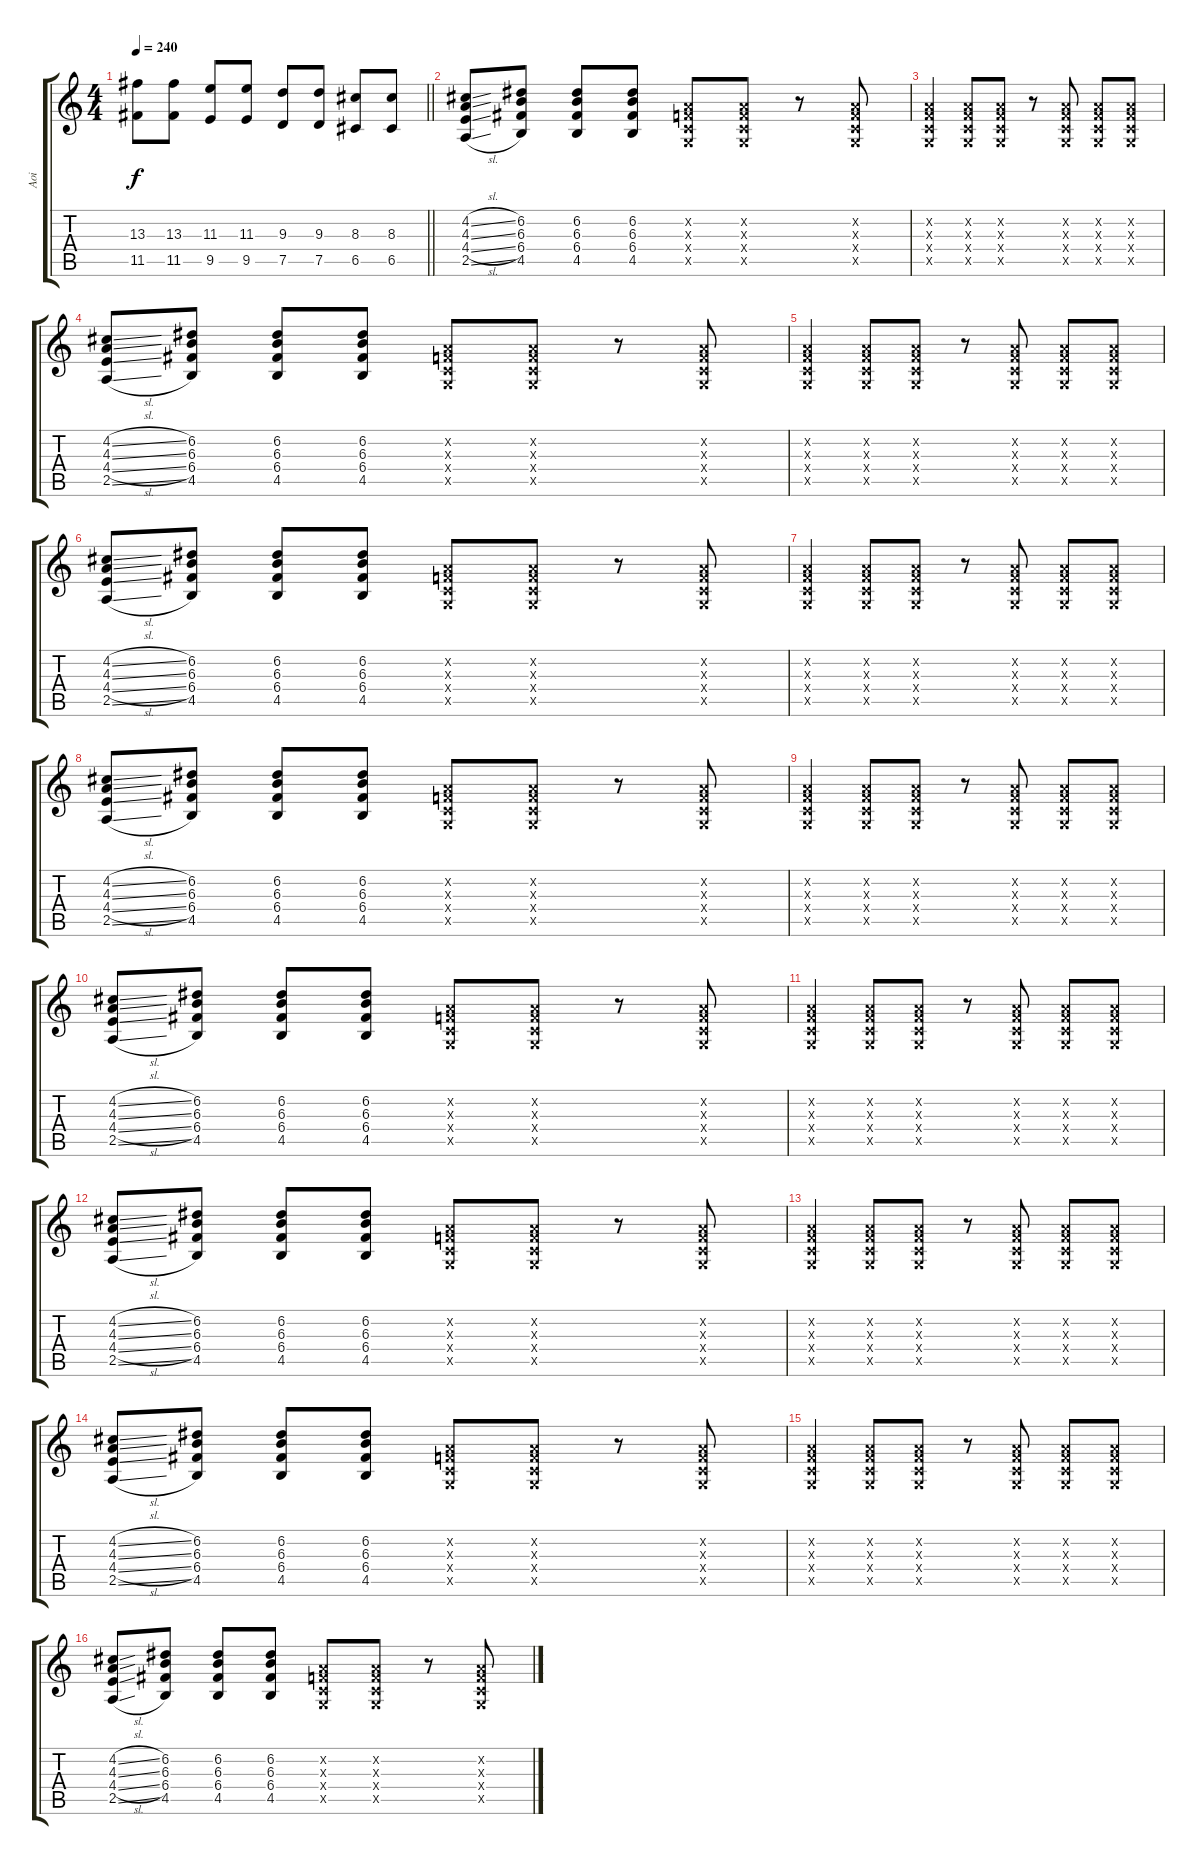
\track ("Aoi" "Aoi") {instrument distortionguitar}
\staff {score tabs}
\tuning (D4 A3 F3 C3 G2 C2) {hide}
\ts (4 4)
\tempo 240
\clef g2
\barLineRight lightlight
\ks c
(13.3 11.5).8{dy f} (13.3 11.5).8 (11.3 9.5).8 (11.3 9.5).8 (9.3 7.5).8 (9.3 7.5).8 (8.3 6.5).8 (8.3 6.5).8 |
\section ("" "")
(4.2{sl} 4.3{sl} 4.4{sl} 2.5{sl}).8 (6.2 6.3 6.4 4.5).8 (6.2 6.3 6.4 4.5).8 (6.2 6.3 6.4 4.5).8 (0.2{x} 0.3{x} 0.4{x} 0.5{x}).8 (0.2{x} 0.3{x} 0.4{x} 0.5{x}).8 r.8 (0.2{x} 0.3{x} 0.4{x} 0.5{x}).8 |
(0.2{x} 0.3{x} 0.4{x} 0.5{x}).4 (0.2{x} 0.3{x} 0.4{x} 0.5{x}).8 (0.2{x} 0.3{x} 0.4{x} 0.5{x}).8 r.8 (0.2{x} 0.3{x} 0.4{x} 0.5{x}).8 (0.2{x} 0.3{x} 0.4{x} 0.5{x}).8 (0.2{x} 0.3{x} 0.4{x} 0.5{x}).8 |
(4.2{sl} 4.3{sl} 4.4{sl} 2.5{sl}).8 (6.2 6.3 6.4 4.5).8 (6.2 6.3 6.4 4.5).8 (6.2 6.3 6.4 4.5).8 (0.2{x} 0.3{x} 0.4{x} 0.5{x}).8 (0.2{x} 0.3{x} 0.4{x} 0.5{x}).8 r.8 (0.2{x} 0.3{x} 0.4{x} 0.5{x}).8 |
(0.2{x} 0.3{x} 0.4{x} 0.5{x}).4 (0.2{x} 0.3{x} 0.4{x} 0.5{x}).8 (0.2{x} 0.3{x} 0.4{x} 0.5{x}).8 r.8 (0.2{x} 0.3{x} 0.4{x} 0.5{x}).8 (0.2{x} 0.3{x} 0.4{x} 0.5{x}).8 (0.2{x} 0.3{x} 0.4{x} 0.5{x}).8 |
(4.2{sl} 4.3{sl} 4.4{sl} 2.5{sl}).8 (6.2 6.3 6.4 4.5).8 (6.2 6.3 6.4 4.5).8 (6.2 6.3 6.4 4.5).8 (0.2{x} 0.3{x} 0.4{x} 0.5{x}).8 (0.2{x} 0.3{x} 0.4{x} 0.5{x}).8 r.8 (0.2{x} 0.3{x} 0.4{x} 0.5{x}).8 |
(0.2{x} 0.3{x} 0.4{x} 0.5{x}).4 (0.2{x} 0.3{x} 0.4{x} 0.5{x}).8 (0.2{x} 0.3{x} 0.4{x} 0.5{x}).8 r.8 (0.2{x} 0.3{x} 0.4{x} 0.5{x}).8 (0.2{x} 0.3{x} 0.4{x} 0.5{x}).8 (0.2{x} 0.3{x} 0.4{x} 0.5{x}).8 |
(4.2{sl} 4.3{sl} 4.4{sl} 2.5{sl}).8 (6.2 6.3 6.4 4.5).8 (6.2 6.3 6.4 4.5).8 (6.2 6.3 6.4 4.5).8 (0.2{x} 0.3{x} 0.4{x} 0.5{x}).8 (0.2{x} 0.3{x} 0.4{x} 0.5{x}).8 r.8 (0.2{x} 0.3{x} 0.4{x} 0.5{x}).8 |
(0.2{x} 0.3{x} 0.4{x} 0.5{x}).4 (0.2{x} 0.3{x} 0.4{x} 0.5{x}).8 (0.2{x} 0.3{x} 0.4{x} 0.5{x}).8 r.8 (0.2{x} 0.3{x} 0.4{x} 0.5{x}).8 (0.2{x} 0.3{x} 0.4{x} 0.5{x}).8 (0.2{x} 0.3{x} 0.4{x} 0.5{x}).8 |
(4.2{sl} 4.3{sl} 4.4{sl} 2.5{sl}).8 (6.2 6.3 6.4 4.5).8 (6.2 6.3 6.4 4.5).8 (6.2 6.3 6.4 4.5).8 (0.2{x} 0.3{x} 0.4{x} 0.5{x}).8 (0.2{x} 0.3{x} 0.4{x} 0.5{x}).8 r.8 (0.2{x} 0.3{x} 0.4{x} 0.5{x}).8 |
(0.2{x} 0.3{x} 0.4{x} 0.5{x}).4 (0.2{x} 0.3{x} 0.4{x} 0.5{x}).8 (0.2{x} 0.3{x} 0.4{x} 0.5{x}).8 r.8 (0.2{x} 0.3{x} 0.4{x} 0.5{x}).8 (0.2{x} 0.3{x} 0.4{x} 0.5{x}).8 (0.2{x} 0.3{x} 0.4{x} 0.5{x}).8 |
(4.2{sl} 4.3{sl} 4.4{sl} 2.5{sl}).8 (6.2 6.3 6.4 4.5).8 (6.2 6.3 6.4 4.5).8 (6.2 6.3 6.4 4.5).8 (0.2{x} 0.3{x} 0.4{x} 0.5{x}).8 (0.2{x} 0.3{x} 0.4{x} 0.5{x}).8 r.8 (0.2{x} 0.3{x} 0.4{x} 0.5{x}).8 |
(0.2{x} 0.3{x} 0.4{x} 0.5{x}).4 (0.2{x} 0.3{x} 0.4{x} 0.5{x}).8 (0.2{x} 0.3{x} 0.4{x} 0.5{x}).8 r.8 (0.2{x} 0.3{x} 0.4{x} 0.5{x}).8 (0.2{x} 0.3{x} 0.4{x} 0.5{x}).8 (0.2{x} 0.3{x} 0.4{x} 0.5{x}).8 |
(4.2{sl} 4.3{sl} 4.4{sl} 2.5{sl}).8 (6.2 6.3 6.4 4.5).8 (6.2 6.3 6.4 4.5).8 (6.2 6.3 6.4 4.5).8 (0.2{x} 0.3{x} 0.4{x} 0.5{x}).8 (0.2{x} 0.3{x} 0.4{x} 0.5{x}).8 r.8 (0.2{x} 0.3{x} 0.4{x} 0.5{x}).8 |
(0.2{x} 0.3{x} 0.4{x} 0.5{x}).4 (0.2{x} 0.3{x} 0.4{x} 0.5{x}).8 (0.2{x} 0.3{x} 0.4{x} 0.5{x}).8 r.8 (0.2{x} 0.3{x} 0.4{x} 0.5{x}).8 (0.2{x} 0.3{x} 0.4{x} 0.5{x}).8 (0.2{x} 0.3{x} 0.4{x} 0.5{x}).8 |
(4.2{sl} 4.3{sl} 4.4{sl} 2.5{sl}).8 (6.2 6.3 6.4 4.5).8 (6.2 6.3 6.4 4.5).8 (6.2 6.3 6.4 4.5).8 (0.2{x} 0.3{x} 0.4{x} 0.5{x}).8 (0.2{x} 0.3{x} 0.4{x} 0.5{x}).8 r.8 (0.2{x} 0.3{x} 0.4{x} 0.5{x}).8
